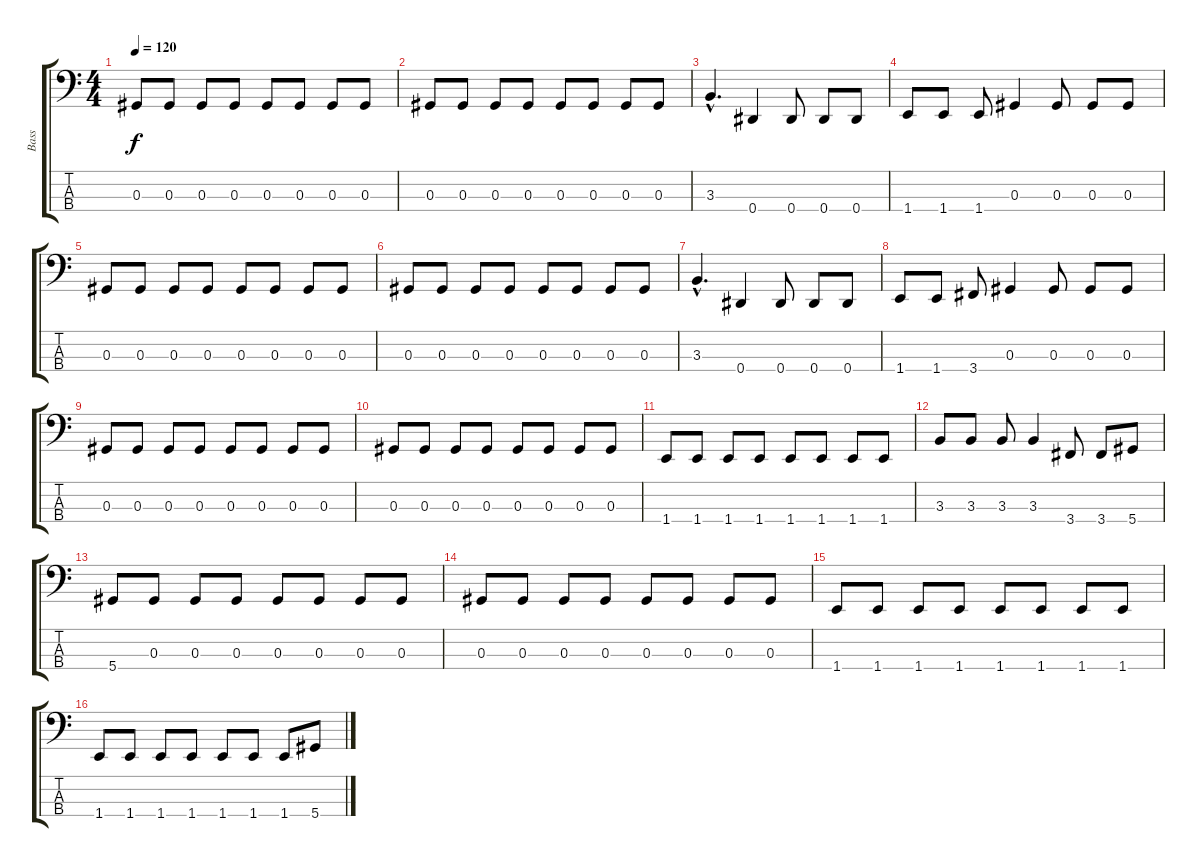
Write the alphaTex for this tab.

\track ("Bass" "Bass") {instrument electricbassfinger}
\staff {score tabs}
\tuning (Gb2 Db2 Ab1 Eb1) {hide}
\ts (4 4)
\tempo 120
\clef f4
\ks c
0.3.8{dy f} 0.3.8 0.3.8 0.3.8 0.3.8 0.3.8 0.3.8 0.3.8 |
0.3.8 0.3.8 0.3.8 0.3.8 0.3.8 0.3.8 0.3.8 0.3.8 |
3.3{hac}.4{d} 0.4.4 0.4.8 0.4.8 0.4.8 |
1.4.8 1.4.8 1.4.8 0.3.4 0.3.8 0.3.8 0.3.8 |
0.3.8 0.3.8 0.3.8 0.3.8 0.3.8 0.3.8 0.3.8 0.3.8 |
0.3.8 0.3.8 0.3.8 0.3.8 0.3.8 0.3.8 0.3.8 0.3.8 |
3.3{hac}.4{d} 0.4.4 0.4.8 0.4.8 0.4.8 |
1.4.8 1.4.8 3.4.8 0.3.4 0.3.8 0.3.8 0.3.8 |
0.3.8 0.3.8 0.3.8 0.3.8 0.3.8 0.3.8 0.3.8 0.3.8 |
0.3.8 0.3.8 0.3.8 0.3.8 0.3.8 0.3.8 0.3.8 0.3.8 |
1.4.8 1.4.8 1.4.8 1.4.8 1.4.8 1.4.8 1.4.8 1.4.8 |
3.3.8 3.3.8 3.3.8 3.3.4 3.4.8 3.4.8 5.4.8 |
5.4.8 0.3.8 0.3.8 0.3.8 0.3.8 0.3.8 0.3.8 0.3.8 |
0.3.8 0.3.8 0.3.8 0.3.8 0.3.8 0.3.8 0.3.8 0.3.8 |
1.4.8 1.4.8 1.4.8 1.4.8 1.4.8 1.4.8 1.4.8 1.4.8 |
1.4.8 1.4.8 1.4.8 1.4.8 1.4.8 1.4.8 1.4.8 5.4.8
